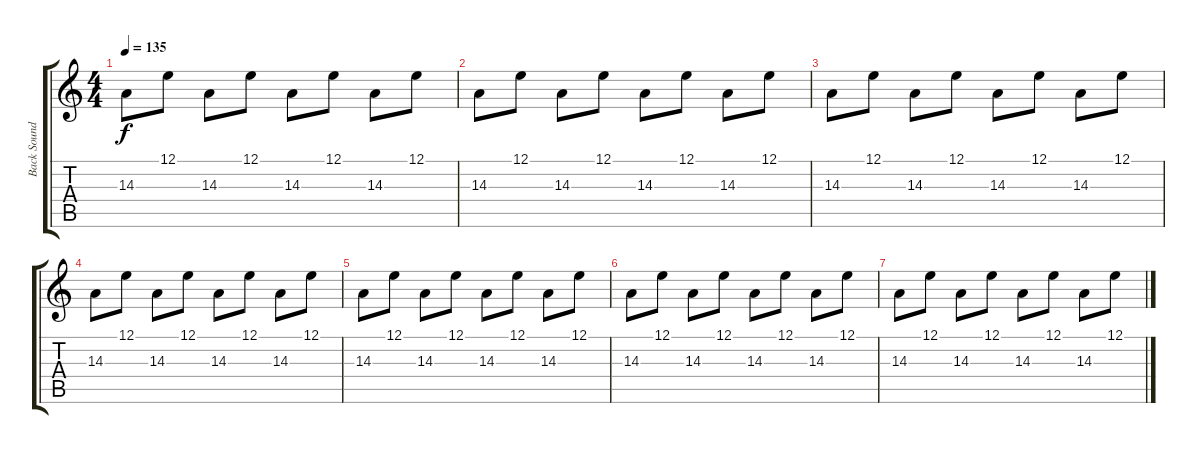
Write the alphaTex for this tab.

\track ("Back Sound" "Back Sound") {instrument pad6metallic}
\staff {score tabs}
\tuning (E4 B3 G3 D3 A2 E2) {hide}
\ts (4 4)
\tempo 135
\clef g2
\ks c
14.3.8{dy f} 12.1.8 14.3.8 12.1.8 14.3.8 12.1.8 14.3.8 12.1.8 |
14.3.8 12.1.8 14.3.8 12.1.8 14.3.8 12.1.8 14.3.8 12.1.8 |
14.3.8 12.1.8 14.3.8 12.1.8 14.3.8 12.1.8 14.3.8 12.1.8 |
14.3.8 12.1.8 14.3.8 12.1.8 14.3.8 12.1.8 14.3.8 12.1.8 |
14.3.8 12.1.8 14.3.8 12.1.8 14.3.8 12.1.8 14.3.8 12.1.8 |
14.3.8{volume 0} 12.1.8 14.3.8 12.1.8 14.3.8 12.1.8 14.3.8 12.1.8 |
14.3.8 12.1.8 14.3.8 12.1.8 14.3.8 12.1.8 14.3.8 12.1.8
